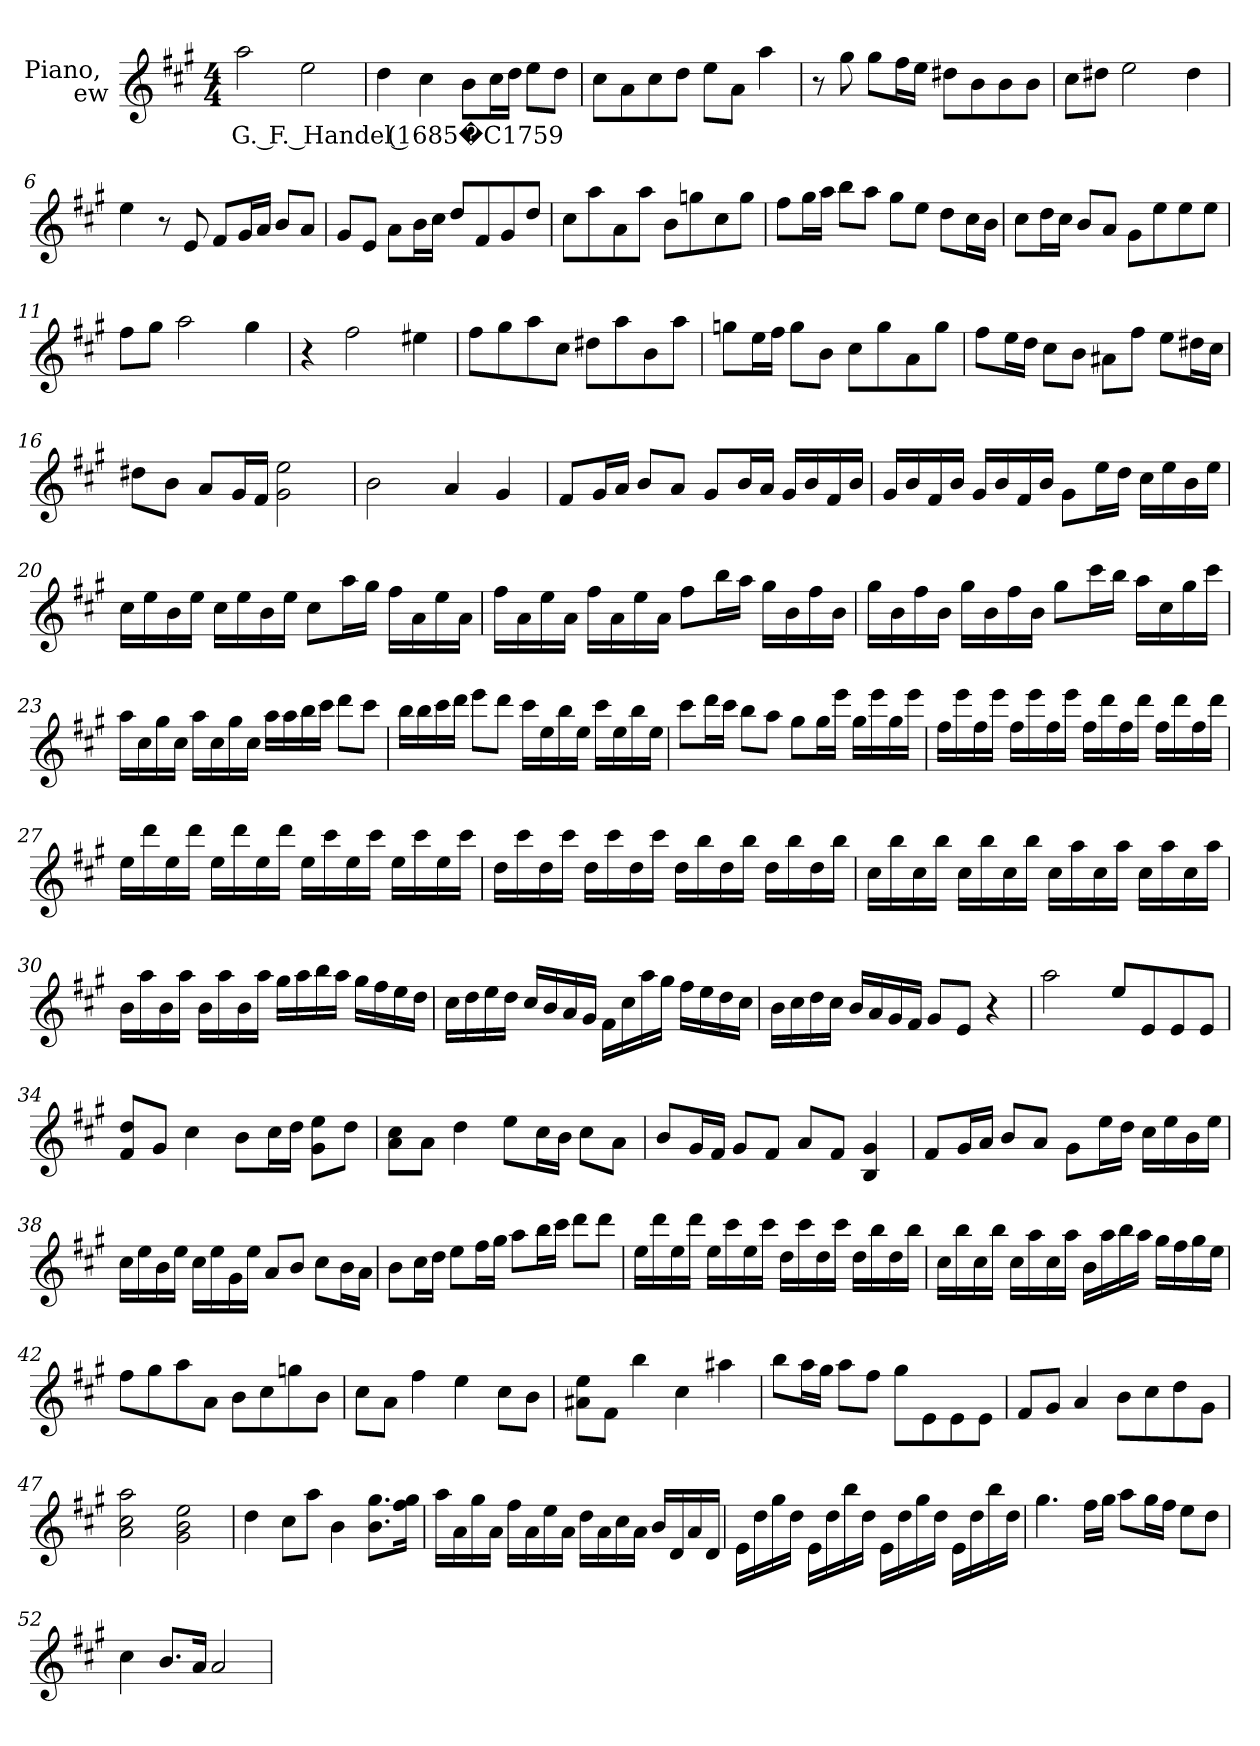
**kern	**text
*part1	*part1
*staff1	*staff1
*I"Piano, \new	*
*I'Pno.	*
*clefG2	*
*k[f#c#g#]	*
*M4/4	*
*MM120	*
=1	=1
!	!LO:LY:b
2aa\	G. F. Handel (1685�C1759
2ee\	.
=2	=2
4dd\	.
4cc#\	.
8b\L	.
16cc#\L	.
16dd\JJ	.
8ee\L	.
8dd\J	.
=3	=3
8cc#\L	.
8a\	.
8cc#\	.
8dd\J	.
8ee\L	.
8a\J	.
4aa\	.
=4	=4
8r	.
8gg#\	.
8gg#\L	.
16ff#\L	.
16ee\JJ	.
8dd#X\L	.
8b\	.
8b\	.
8b\J	.
!!LO:LB:g=z
=5	=5
8cc#\L	.
8dd#X\J	.
2ee\	.
4dd#\	.
=6	=6
4ee\	.
8r	.
8e/	.
8f#/L	.
16g#/L	.
16a/JJ	.
8b/L	.
8a/J	.
=7	=7
8g#/L	.
8e/J	.
8a\L	.
16b\L	.
16cc#\JJ	.
8dd/L	.
8f#/	.
8g#/	.
8dd/J	.
=8	=8
8cc#\L	.
8aa\	.
8a\	.
8aa\J	.
8b\L	.
8ggn\	.
8cc#\	.
8gg\J	.
=9	=9
8ff#\L	.
16gg#\L	.
16aa\JJ	.
8bb\L	.
8aa\J	.
8gg#\L	.
8ee\J	.
8dd\L	.
16cc#\L	.
16b\JJ	.
!!LO:LB:g=z
=10	=10
8cc#\L	.
16dd\L	.
16cc#\JJ	.
8b/L	.
8a/J	.
8g#\L	.
8ee\	.
8ee\	.
8ee\J	.
=11	=11
8ff#\L	.
8gg#\J	.
2aa\	.
4gg#\	.
=12	=12
4r	.
2ff#\	.
4ee#X\	.
=13	=13
8ff#\L	.
8gg#\	.
8aa\	.
8cc#\J	.
8dd#X\L	.
8aa\	.
8b\	.
8aa\J	.
=14	=14
8ggn\L	.
16ee\L	.
16ff#\JJ	.
8gg\L	.
8b\J	.
8cc#\L	.
8gg\	.
8a\	.
8gg\J	.
!!LO:LB:g=z
=15	=15
8ff#\L	.
16ee\L	.
16dd\JJ	.
8cc#\L	.
8b\J	.
8a#X\L	.
8ff#\J	.
8ee\L	.
16dd#X\L	.
16cc#\JJ	.
=16	=16
8dd#X\L	.
8b\J	.
8a/L	.
16g#/L	.
16f#/JJ	.
2g#\ 2ee\	.
=17	=17
2b\	.
4a/	.
4g#/	.
=18	=18
8f#/L	.
16g#/L	.
16a/JJ	.
8b/L	.
8a/J	.
8g#/L	.
16b/L	.
16a/JJ	.
16g#/LL	.
16b/	.
16f#/	.
16b/JJ	.
!!LO:LB:g=z
=19	=19
16g#/LL	.
16b/	.
16f#/	.
16b/JJ	.
16g#/LL	.
16b/	.
16f#/	.
16b/JJ	.
8g#\L	.
16ee\L	.
16dd\JJ	.
16cc#\LL	.
16ee\	.
16b\	.
16ee\JJ	.
=20	=20
16cc#\LL	.
16ee\	.
16b\	.
16ee\JJ	.
16cc#\LL	.
16ee\	.
16b\	.
16ee\JJ	.
8cc#\L	.
16aa\L	.
16gg#\JJ	.
16ff#\LL	.
16a\	.
16ee\	.
16a\JJ	.
=21	=21
16ff#\LL	.
16a\	.
16ee\	.
16a\JJ	.
16ff#\LL	.
16a\	.
16ee\	.
16a\JJ	.
8ff#\L	.
16bb\L	.
16aa\JJ	.
16gg#\LL	.
16b\	.
16ff#\	.
16b\JJ	.
!!LO:LB:g=z
=22	=22
16gg#\LL	.
16b\	.
16ff#\	.
16b\JJ	.
16gg#\LL	.
16b\	.
16ff#\	.
16b\JJ	.
8gg#\L	.
16ccc#\L	.
16bb\JJ	.
16aa\LL	.
16cc#\	.
16gg#\	.
16ccc#\JJ	.
=23	=23
16aa\LL	.
16cc#\	.
16gg#\	.
16cc#\JJ	.
16aa\LL	.
16cc#\	.
16gg#\	.
16cc#\JJ	.
16aa\LL	.
16aa\	.
16bb\	.
16ccc#\JJ	.
8ddd\L	.
8ccc#\J	.
!!LO:LB:g=z
=24	=24
16bb\LL	.
16bb\	.
16ccc#\	.
16ddd\JJ	.
8eee\L	.
8ddd\J	.
16ccc#\LL	.
16ee\	.
16bb\	.
16ee\JJ	.
16ccc#\LL	.
16ee\	.
16bb\	.
16ee\JJ	.
=25	=25
8ccc#\L	.
16ddd\L	.
16ccc#\JJ	.
8bb\L	.
8aa\J	.
8gg#\L	.
16gg#\L	.
16eee\JJ	.
16gg#\LL	.
16eee\	.
16gg#\	.
16eee\JJ	.
=26	=26
16ff#\LL	.
16eee\	.
16ff#\	.
16eee\JJ	.
16ff#\LL	.
16eee\	.
16ff#\	.
16eee\JJ	.
16ff#\LL	.
16ddd\	.
16ff#\	.
16ddd\JJ	.
16ff#\LL	.
16ddd\	.
16ff#\	.
16ddd\JJ	.
!!LO:LB:g=z
=27	=27
16ee\LL	.
16ddd\	.
16ee\	.
16ddd\JJ	.
16ee\LL	.
16ddd\	.
16ee\	.
16ddd\JJ	.
16ee\LL	.
16ccc#\	.
16ee\	.
16ccc#\JJ	.
16ee\LL	.
16ccc#\	.
16ee\	.
16ccc#\JJ	.
=28	=28
16dd\LL	.
16ccc#\	.
16dd\	.
16ccc#\JJ	.
16dd\LL	.
16ccc#\	.
16dd\	.
16ccc#\JJ	.
16dd\LL	.
16bb\	.
16dd\	.
16bb\JJ	.
16dd\LL	.
16bb\	.
16dd\	.
16bb\JJ	.
!!LO:LB:g=z
=29	=29
16cc#\LL	.
16bb\	.
16cc#\	.
16bb\JJ	.
16cc#\LL	.
16bb\	.
16cc#\	.
16bb\JJ	.
16cc#\LL	.
16aa\	.
16cc#\	.
16aa\JJ	.
16cc#\LL	.
16aa\	.
16cc#\	.
16aa\JJ	.
=30	=30
16b\LL	.
16aa\	.
16b\	.
16aa\JJ	.
16b\LL	.
16aa\	.
16b\	.
16aa\JJ	.
16gg#\LL	.
16aa\	.
16bb\	.
16aa\JJ	.
16gg#\LL	.
16ff#\	.
16ee\	.
16dd\JJ	.
!!LO:LB:g=z
=31	=31
16cc#\LL	.
16dd\	.
16ee\	.
16dd\JJ	.
16cc#/LL	.
16b/	.
16a/	.
16g#/JJ	.
16f#\LL	.
16cc#\	.
16aa\	.
16gg#\JJ	.
16ff#\LL	.
16ee\	.
16dd\	.
16cc#\JJ	.
=32	=32
16b\LL	.
16cc#\	.
16dd\	.
16cc#\JJ	.
16b/LL	.
16a/	.
16g#/	.
16f#/JJ	.
8g#/L	.
8e/J	.
4r	.
=33	=33
2aa\	.
8ee/L	.
8e/	.
8e/	.
8e/J	.
=34	=34
8f#/ 8dd/L	.
8g#/J	.
4cc#\	.
8b\L	.
16cc#\L	.
16dd\JJ	.
8g#\ 8ee\L	.
8dd\J	.
!!LO:LB:g=z
=35	=35
8a\ 8cc#\L	.
8a\J	.
4dd\	.
8ee\L	.
16cc#\L	.
16b\JJ	.
8cc#\L	.
8a\J	.
=36	=36
8b/L	.
16g#/L	.
16f#/JJ	.
8g#/L	.
8f#/J	.
8a/L	.
8f#/J	.
4B/ 4g#/	.
=37	=37
8f#/L	.
16g#/L	.
16a/JJ	.
8b/L	.
8a/J	.
8g#\L	.
16ee\L	.
16dd\JJ	.
16cc#\LL	.
16ee\	.
16b\	.
16ee\JJ	.
=38	=38
16cc#\LL	.
16ee\	.
16b\	.
16ee\JJ	.
16cc#\LL	.
16ee\	.
16g#\	.
16ee\JJ	.
8a/L	.
8b/J	.
8cc#\L	.
16b\L	.
16a\JJ	.
!!LO:PB:g=z
=39	=39
8b\L	.
16cc#\L	.
16dd\JJ	.
8ee\L	.
16ff#\L	.
16gg#\JJ	.
8aa\L	.
16bb\L	.
16ccc#\JJ	.
8ddd\L	.
8ddd\J	.
=40	=40
16ee\LL	.
16ddd\	.
16ee\	.
16ddd\JJ	.
16ee\LL	.
16ccc#\	.
16ee\	.
16ccc#\JJ	.
16dd\LL	.
16ccc#\	.
16dd\	.
16ccc#\JJ	.
16dd\LL	.
16bb\	.
16dd\	.
16bb\JJ	.
=41	=41
16cc#\LL	.
16bb\	.
16cc#\	.
16bb\JJ	.
16cc#\LL	.
16aa\	.
16cc#\	.
16aa\JJ	.
16b\LL	.
16aa\	.
16bb\	.
16aa\JJ	.
16gg#\LL	.
16ff#\	.
16gg#\	.
16ee\JJ	.
!!LO:LB:g=z
=42	=42
8ff#\L	.
8gg#\	.
8aa\	.
8a\J	.
8b\L	.
8cc#\	.
8ggn\	.
8b\J	.
=43	=43
8cc#\L	.
8a\J	.
4ff#\	.
4ee\	.
8cc#\L	.
8b\J	.
=44	=44
8a#X\ 8ee\L	.
8f#\J	.
4bb\	.
4cc#\	.
4aa#X\	.
=45	=45
8bb\L	.
16aa\L	.
16gg#\JJ	.
8aa\L	.
8ff#\J	.
8gg#\L	.
8e\	.
8e\	.
8e\J	.
=46	=46
8f#/L	.
8g#/J	.
4a/	.
8b\L	.
8cc#\	.
8dd\	.
8g#\J	.
=47	=47
2a\ 2cc#\ 2aa\	.
2g#\ 2b\ 2ee\	.
!!LO:LB:g=z
=48	=48
4dd\	.
8cc#\L	.
8aa\J	.
4b\	.
8.b\ 8.gg#\L	.
16ff#\ 16gg#\Jk	.
=49	=49
16aa\LL	.
16a\	.
16gg#\	.
16a\JJ	.
16ff#\LL	.
16a\	.
16ee\	.
16a\JJ	.
16dd\LL	.
16a\	.
16cc#\	.
16a\JJ	.
16b/LL	.
16d/	.
16a/	.
16d/JJ	.
=50	=50
16e\LL	.
16dd\	.
16gg#\	.
16dd\JJ	.
16e\LL	.
16dd\	.
16bb\	.
16dd\JJ	.
16e\LL	.
16dd\	.
16gg#\	.
16dd\JJ	.
16e\LL	.
16dd\	.
16bb\	.
16dd\JJ	.
!!LO:LB:g=z
=51	=51
4.gg#\	.
16ff#\LL	.
16gg#\JJ	.
8aa\L	.
16gg#\L	.
16ff#\JJ	.
8ee\L	.
8dd\J	.
=52	=52
4cc#\	.
8.b/L	.
16a/Jk	.
2a/	.
=	=
*-	*-
